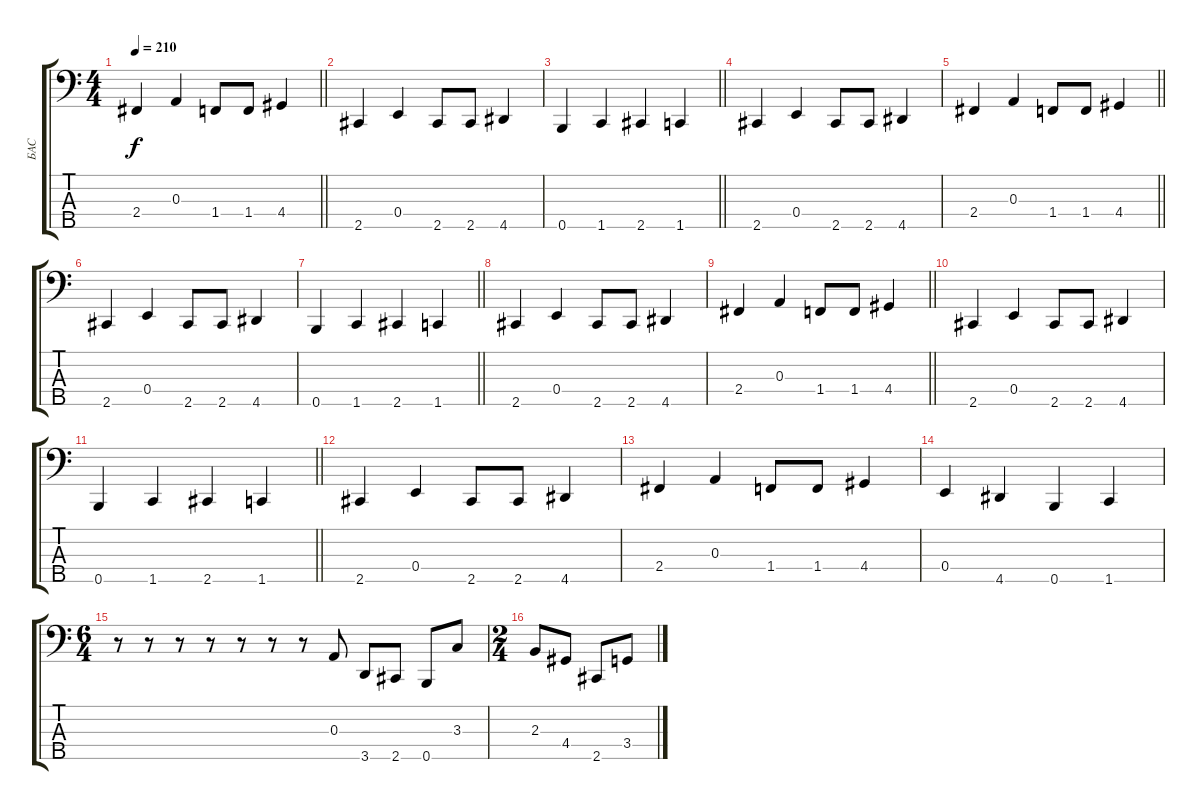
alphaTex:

\track ("БАС" "БАС") {instrument electricbasspick}
\staff {score tabs}
\tuning (G2 D2 A1 E1 B0) {hide}
\ts (4 4)
\tempo 210
\clef f4
\barLineRight lightlight
\ks c
2.4.4{dy f} 0.3.4 1.4.8 1.4.8 4.4.4 |
2.5.4 0.4.4 2.5.8 2.5.8 4.5.4 |
\barLineRight lightlight
0.5.4 1.5.4 2.5.4 1.5.4 |
2.5.4 0.4.4 2.5.8 2.5.8 4.5.4 |
\barLineRight lightlight
2.4.4 0.3.4 1.4.8 1.4.8 4.4.4 |
2.5.4 0.4.4 2.5.8 2.5.8 4.5.4 |
\barLineRight lightlight
0.5.4 1.5.4 2.5.4 1.5.4 |
2.5.4 0.4.4 2.5.8 2.5.8 4.5.4 |
\barLineRight lightlight
2.4.4 0.3.4 1.4.8 1.4.8 4.4.4 |
2.5.4 0.4.4 2.5.8 2.5.8 4.5.4 |
\barLineRight lightlight
0.5.4 1.5.4 2.5.4 1.5.4 |
2.5.4 0.4.4 2.5.8 2.5.8 4.5.4 |
2.4.4 0.3.4 1.4.8 1.4.8 4.4.4 |
0.4.4 4.5.4 0.5.4 1.5.4 |
\ts (6 4)
r.8 r.8 r.8 r.8 r.8 r.8 r.8 0.3.8 3.5.8 2.5.8 0.5.8 3.3.8 |
\ts (2 4)
2.3.8 4.4.8 2.5.8 3.4.8
